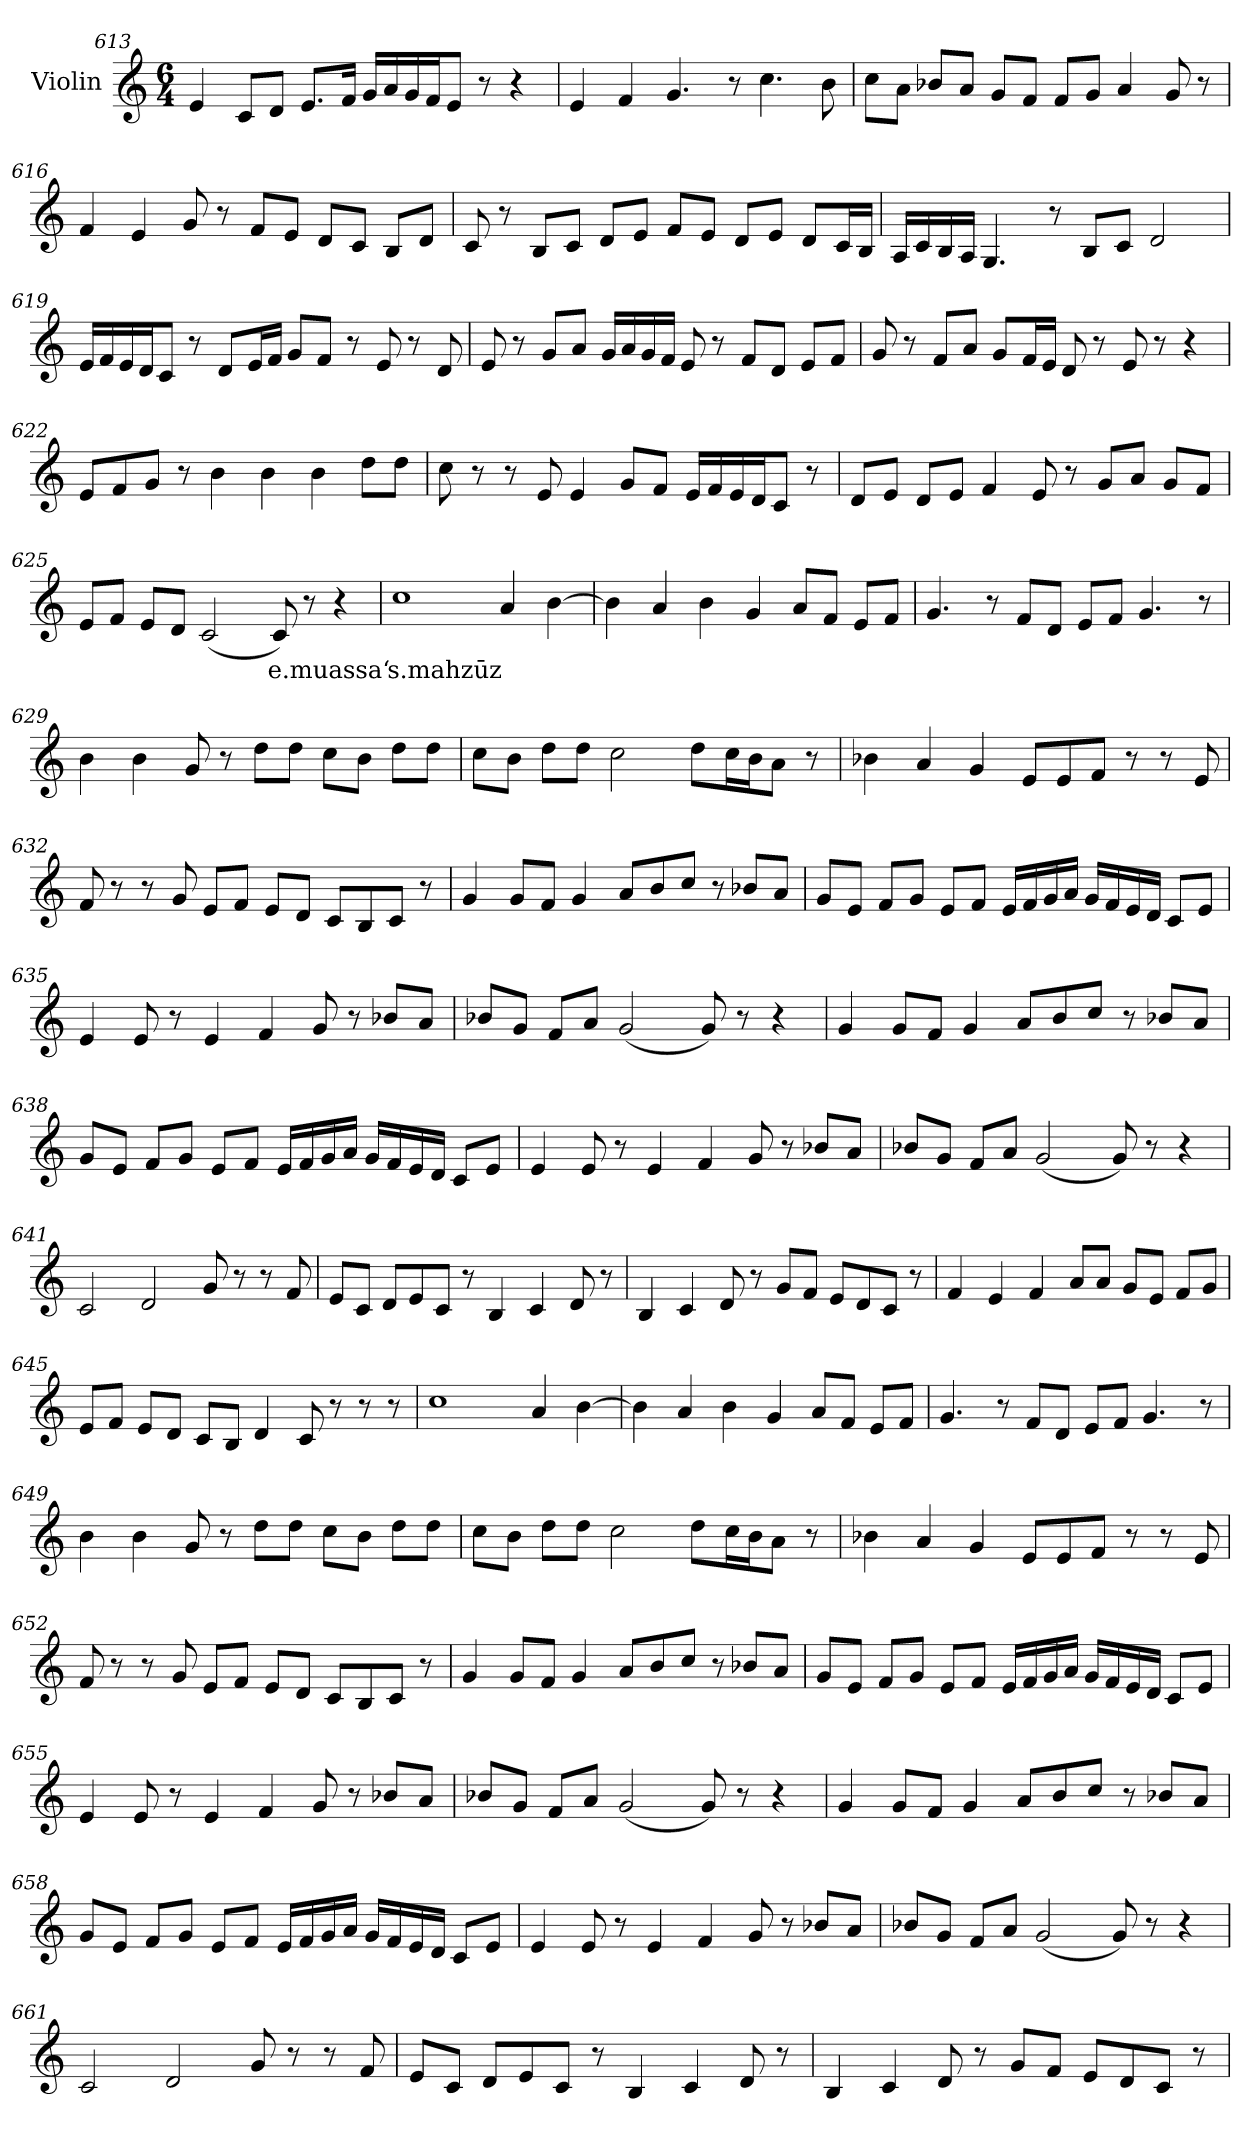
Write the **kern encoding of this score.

**kern	**text
*part1	*part1
*staff1	*staff1
*I"Violin	*
*clefG2	*
*k[]	*
*M6/4	*
=613	=613
4e/	.
8c/L	.
8d/J	.
8.e/L	.
16f/Jk	.
16g/LL	.
16a/	.
16g/	.
16f/J	.
8e/J	.
8r	.
4r	.
=614	=614
4e/	.
4f/	.
4.g/	.
8r	.
4.cc\	.
8b\	.
!!LO:PB:g=z
=615	=615
8cc\L	.
8a\J	.
8b-X/L	.
8a/J	.
8g/L	.
8f/J	.
8f/L	.
8g/J	.
4a/	.
8g/	.
8r	.
=616	=616
4f/	.
4e/	.
8g/	.
8r	.
8f/L	.
8e/J	.
8d/L	.
8c/J	.
8B/L	.
8d/J	.
=617	=617
8c/	.
8r	.
8B/L	.
8c/J	.
8d/L	.
8e/J	.
8f/L	.
8e/J	.
8d/L	.
8e/J	.
8d/L	.
16c/L	.
16B/JJ	.
!!LO:LB:g=z
=618	=618
16A/LL	.
16c/	.
16B/	.
16A/JJ	.
4.G/	.
8r	.
8B/L	.
8c/J	.
2d/	.
=619	=619
16e/LL	.
16f/	.
16e/	.
16d/J	.
8c/J	.
8r	.
8d/L	.
16e/L	.
16f/JJ	.
8g/L	.
8f/J	.
8r	.
8e/	.
8r	.
8d/	.
!!LO:LB:g=z
=620	=620
8e/	.
8r	.
8g/L	.
8a/J	.
16g/LL	.
16a/	.
16g/	.
16f/JJ	.
8e/	.
8r	.
8f/L	.
8d/J	.
8e/L	.
8f/J	.
!!LO:LB:g=z
=621	=621
8g/	.
8r	.
8f/L	.
8a/J	.
8g/L	.
16f/L	.
16e/JJ	.
8d/	.
8r	.
8e/	.
8r	.
4r	.
=622	=622
8e/L	.
8f/	.
8g/J	.
8r	.
4b\	.
4b\	.
4b\	.
8dd\L	.
8dd\J	.
=623	=623
8cc\	.
8r	.
8r	.
8e/	.
4e/	.
8g/L	.
8f/J	.
16e/LL	.
16f/	.
16e/	.
16d/J	.
8c/J	.
8r	.
!!LO:LB:g=z
=624	=624
8d/L	.
8e/J	.
8d/L	.
8e/J	.
4f/	.
8e/	.
8r	.
8g/L	.
8a/J	.
8g/L	.
8f/J	.
=625	=625
8e/L	.
8f/J	.
8e/L	.
8d/J	.
(<2c/	.
!	!LO:LY:b
8c/)	e.muassa‘
8r	.
4r	.
=626	=626
*MM80	*
!	!LO:LY:b
1cc	s.mahzūz
4a/	.
[4b\	.
=627	=627
4b\]	.
4a/	.
4b\	.
4g/	.
8a/L	.
8f/J	.
8e/L	.
8f/J	.
!!LO:LB:g=z
=628	=628
4.g/	.
8r	.
8f/L	.
8d/J	.
8e/L	.
8f/J	.
4.g/	.
8r	.
!!LO:LB:g=z
=629	=629
4b\	.
4b\	.
8g/	.
8r	.
8dd\L	.
8dd\J	.
8cc\L	.
8b\J	.
8dd\L	.
8dd\J	.
=630	=630
8cc\L	.
8b\J	.
8dd\L	.
8dd\J	.
2cc\	.
8dd\L	.
16cc\L	.
16b\J	.
8a\J	.
8r	.
=631	=631
4b-X\	.
4a/	.
4g/	.
8e/L	.
8e/	.
8f/J	.
8r	.
8r	.
8e/	.
!!LO:LB:g=z
=632	=632
8f/	.
8r	.
8r	.
8g/	.
8e/L	.
8f/J	.
8e/L	.
8d/J	.
8c/L	.
8B/	.
8c/J	.
8r	.
=633	=633
4g/	.
8g/L	.
8f/J	.
4g/	.
8a/L	.
8b/	.
8cc/J	.
8r	.
8b-X/L	.
8a/J	.
=634	=634
8g/L	.
8e/J	.
8f/L	.
8g/J	.
8e/L	.
8f/J	.
16e/LL	.
16f/	.
16g/	.
16a/JJ	.
16g/LL	.
16f/	.
16e/	.
16d/JJ	.
8c/L	.
8e/J	.
!!LO:PB:g=z
=635	=635
4e/	.
8e/	.
8r	.
4e/	.
4f/	.
8g/	.
8r	.
8b-X/L	.
8a/J	.
=636	=636
8b-X/L	.
8g/J	.
8f/L	.
8a/J	.
(<2g/	.
8g/)	.
8r	.
4r	.
=637	=637
4g/	.
8g/L	.
8f/J	.
4g/	.
8a/L	.
8b/	.
8cc/J	.
8r	.
8b-X/L	.
8a/J	.
!!LO:PB:g=z
=638	=638
8g/L	.
8e/J	.
8f/L	.
8g/J	.
8e/L	.
8f/J	.
16e/LL	.
16f/	.
16g/	.
16a/JJ	.
16g/LL	.
16f/	.
16e/	.
16d/JJ	.
8c/L	.
8e/J	.
=639	=639
4e/	.
8e/	.
8r	.
4e/	.
4f/	.
8g/	.
8r	.
8b-X/L	.
8a/J	.
=640	=640
8b-X/L	.
8g/J	.
8f/L	.
8a/J	.
(<2g/	.
8g/)	.
8r	.
4r	.
!!LO:LB:g=z
=641	=641
2c/	.
2d/	.
8g/	.
8r	.
8r	.
8f/	.
=642	=642
8e/L	.
8c/J	.
8d/L	.
8e/	.
8c/J	.
8r	.
4B/	.
4c/	.
8d/	.
8r	.
=643	=643
4B/	.
4c/	.
8d/	.
8r	.
8g/L	.
8f/J	.
8e/L	.
8d/	.
8c/J	.
8r	.
!!LO:LB:g=z
=644	=644
4f/	.
4e/	.
4f/	.
8a/L	.
8a/J	.
8g/L	.
8e/J	.
8f/L	.
8g/J	.
=645	=645
8e/L	.
8f/J	.
8e/L	.
8d/J	.
8c/L	.
8B/J	.
4d/	.
8c/	.
8r	.
8r	.
8r	.
=646	=646
1cc	.
4a/	.
[4b\	.
=647	=647
4b\]	.
4a/	.
4b\	.
4g/	.
8a/L	.
8f/J	.
8e/L	.
8f/J	.
!!LO:LB:g=z
=648	=648
4.g/	.
8r	.
8f/L	.
8d/J	.
8e/L	.
8f/J	.
4.g/	.
8r	.
!!LO:LB:g=z
=649	=649
4b\	.
4b\	.
8g/	.
8r	.
8dd\L	.
8dd\J	.
8cc\L	.
8b\J	.
8dd\L	.
8dd\J	.
=650	=650
8cc\L	.
8b\J	.
8dd\L	.
8dd\J	.
2cc\	.
8dd\L	.
16cc\L	.
16b\J	.
8a\J	.
8r	.
=651	=651
4b-X\	.
4a/	.
4g/	.
8e/L	.
8e/	.
8f/J	.
8r	.
8r	.
8e/	.
!!LO:LB:g=z
=652	=652
8f/	.
8r	.
8r	.
8g/	.
8e/L	.
8f/J	.
8e/L	.
8d/J	.
8c/L	.
8B/	.
8c/J	.
8r	.
=653	=653
4g/	.
8g/L	.
8f/J	.
4g/	.
8a/L	.
8b/	.
8cc/J	.
8r	.
8b-X/L	.
8a/J	.
=654	=654
8g/L	.
8e/J	.
8f/L	.
8g/J	.
8e/L	.
8f/J	.
16e/LL	.
16f/	.
16g/	.
16a/JJ	.
16g/LL	.
16f/	.
16e/	.
16d/JJ	.
8c/L	.
8e/J	.
!!LO:LB:g=z
=655	=655
4e/	.
8e/	.
8r	.
4e/	.
4f/	.
8g/	.
8r	.
8b-X/L	.
8a/J	.
=656	=656
8b-X/L	.
8g/J	.
8f/L	.
8a/J	.
(<2g/	.
8g/)	.
8r	.
4r	.
=657	=657
4g/	.
8g/L	.
8f/J	.
4g/	.
8a/L	.
8b/	.
8cc/J	.
8r	.
8b-X/L	.
8a/J	.
!!LO:LB:g=z
=658	=658
8g/L	.
8e/J	.
8f/L	.
8g/J	.
8e/L	.
8f/J	.
16e/LL	.
16f/	.
16g/	.
16a/JJ	.
16g/LL	.
16f/	.
16e/	.
16d/JJ	.
8c/L	.
8e/J	.
=659	=659
4e/	.
8e/	.
8r	.
4e/	.
4f/	.
8g/	.
8r	.
8b-X/L	.
8a/J	.
=660	=660
8b-X/L	.
8g/J	.
8f/L	.
8a/J	.
(<2g/	.
8g/)	.
8r	.
4r	.
!!LO:PB:g=z
=661	=661
2c/	.
2d/	.
8g/	.
8r	.
8r	.
8f/	.
=662	=662
8e/L	.
8c/J	.
8d/L	.
8e/	.
8c/J	.
8r	.
4B/	.
4c/	.
8d/	.
8r	.
=663	=663
4B/	.
4c/	.
8d/	.
8r	.
8g/L	.
8f/J	.
8e/L	.
8d/	.
8c/J	.
8r	.
=	=
*-	*-
